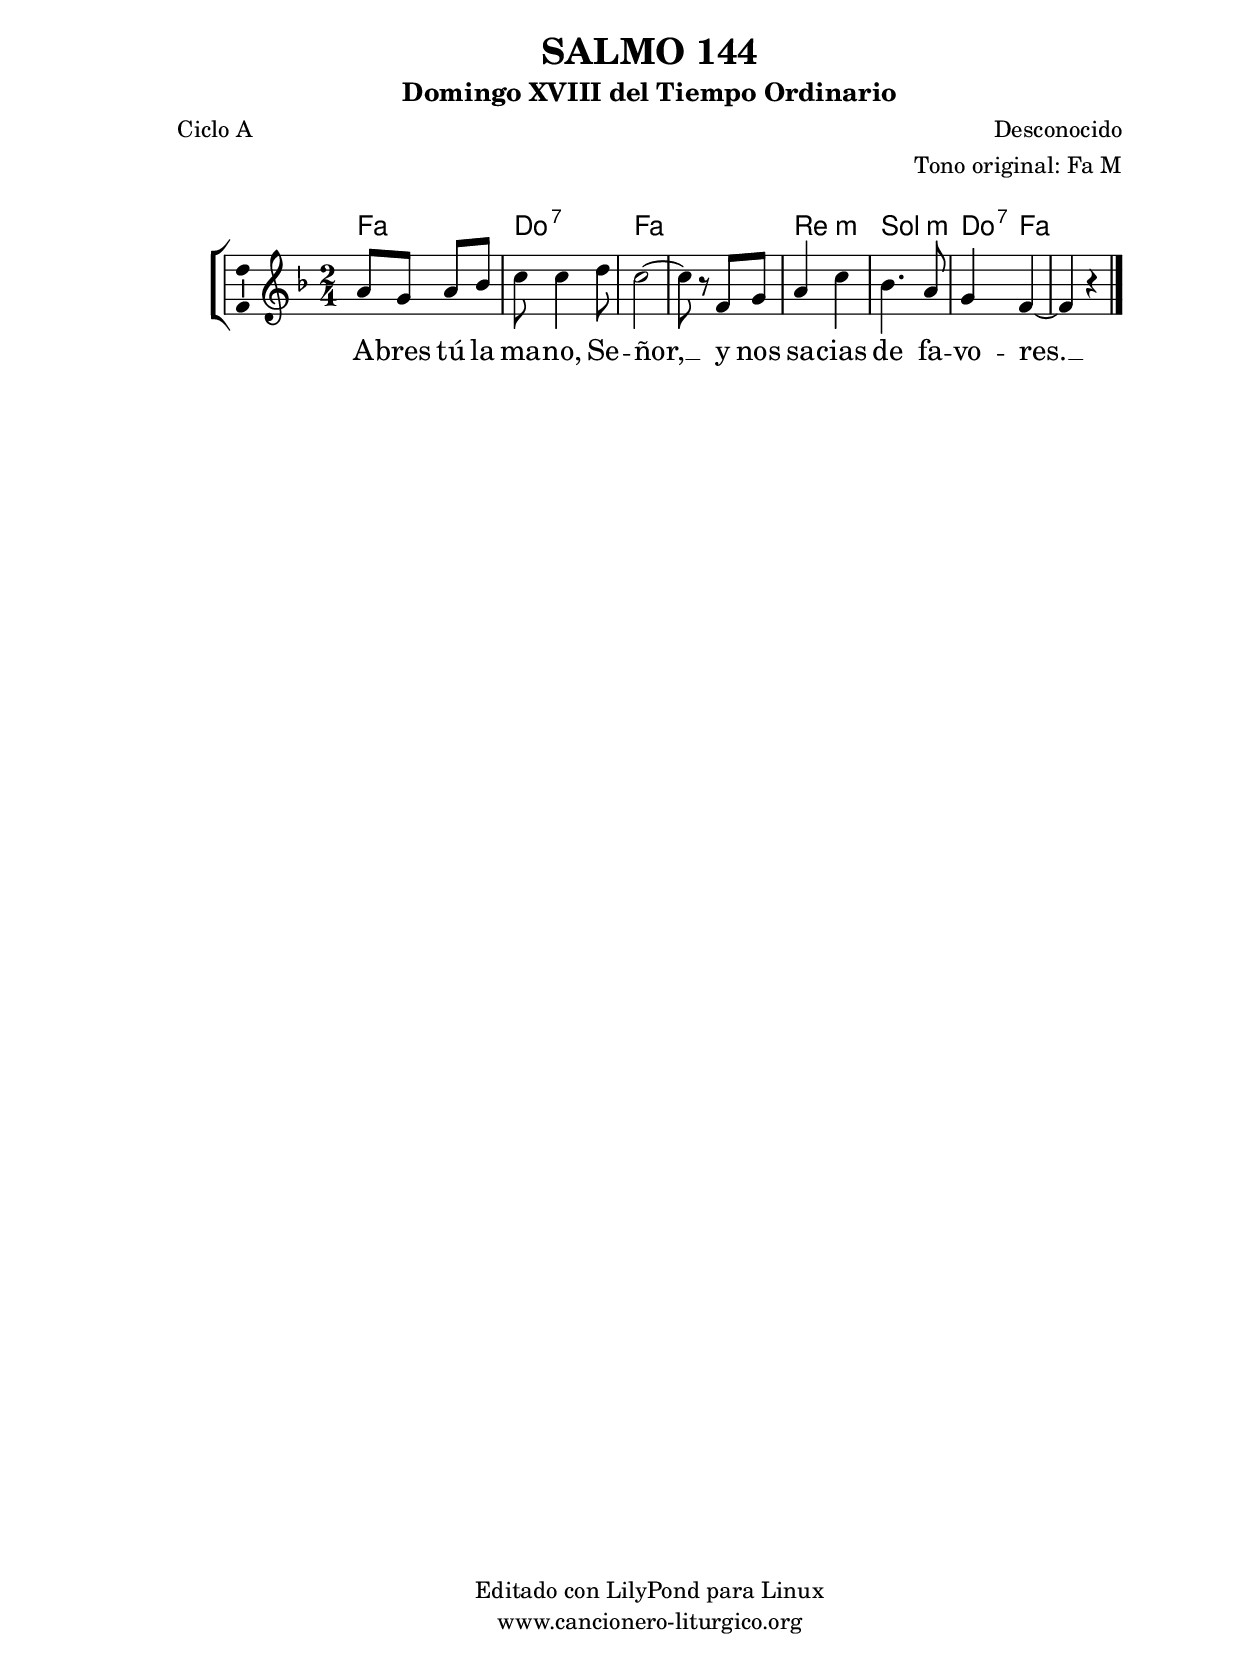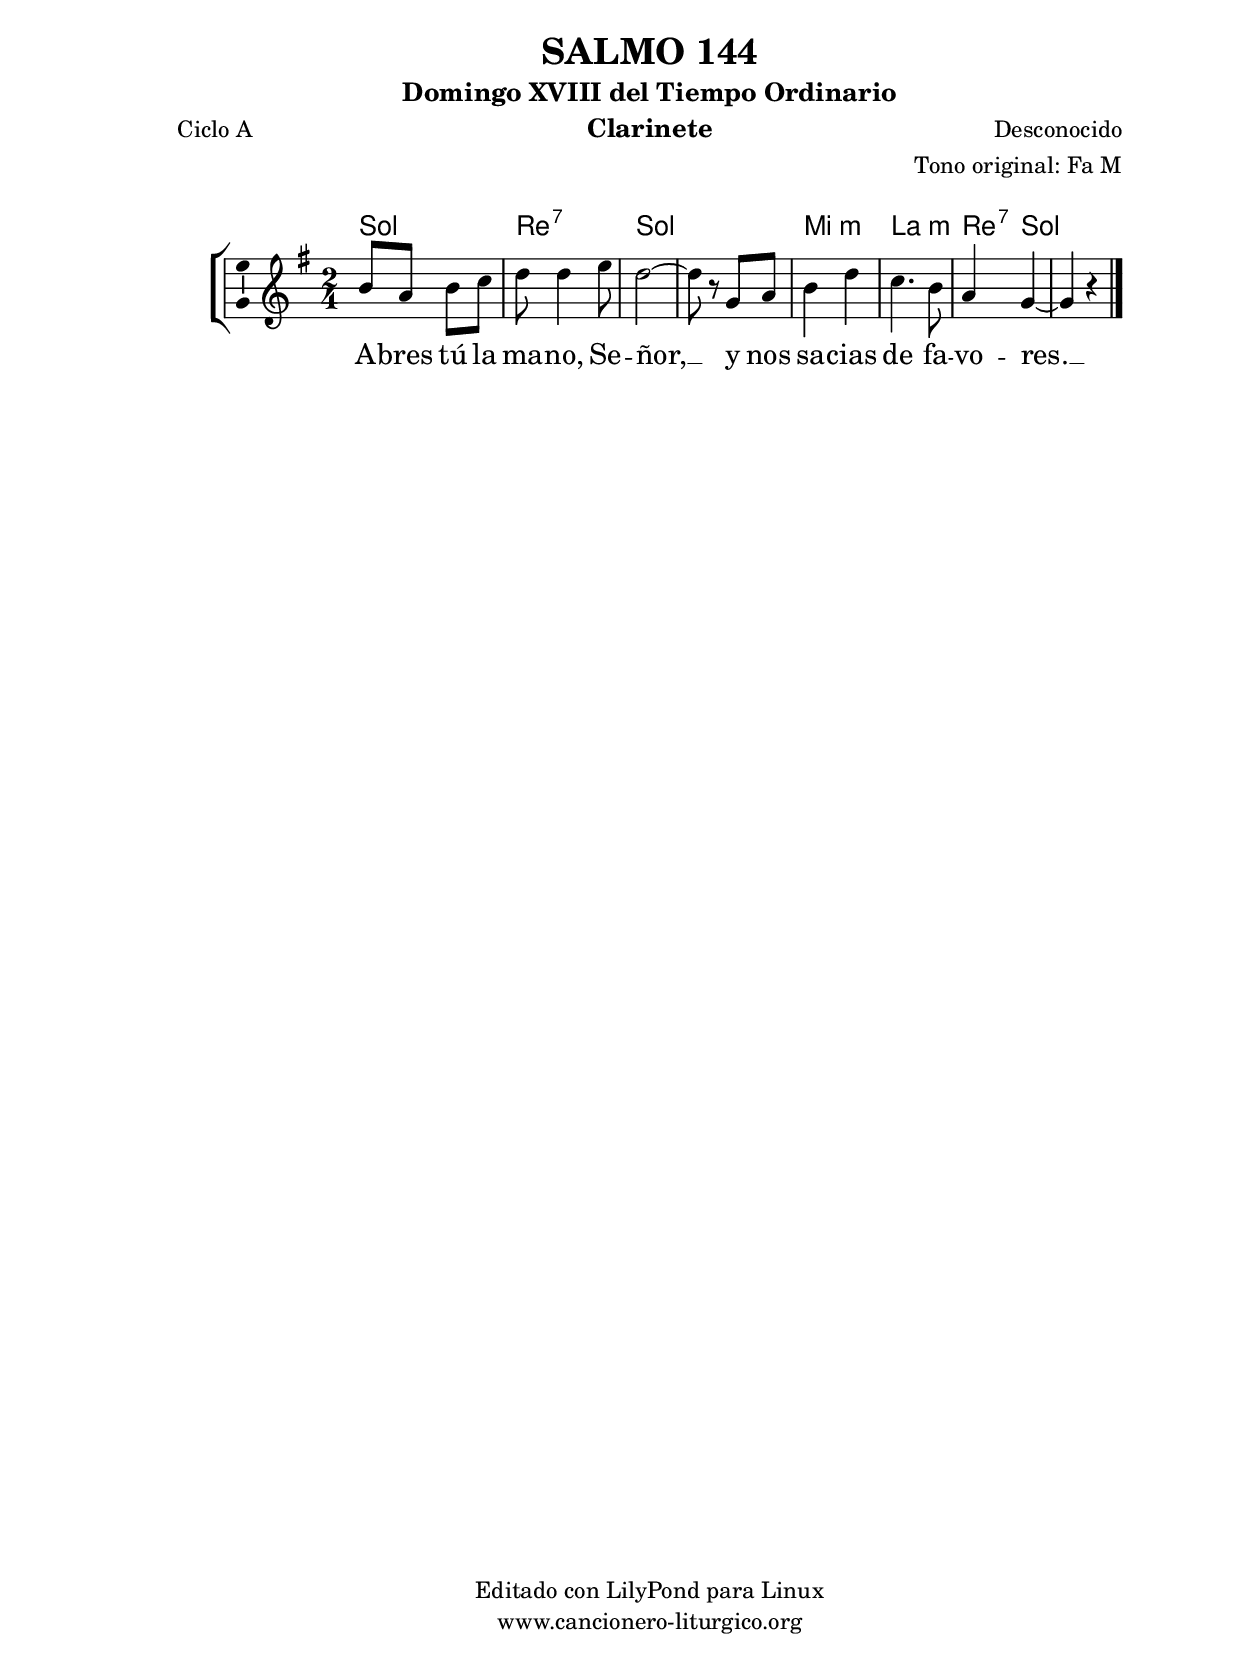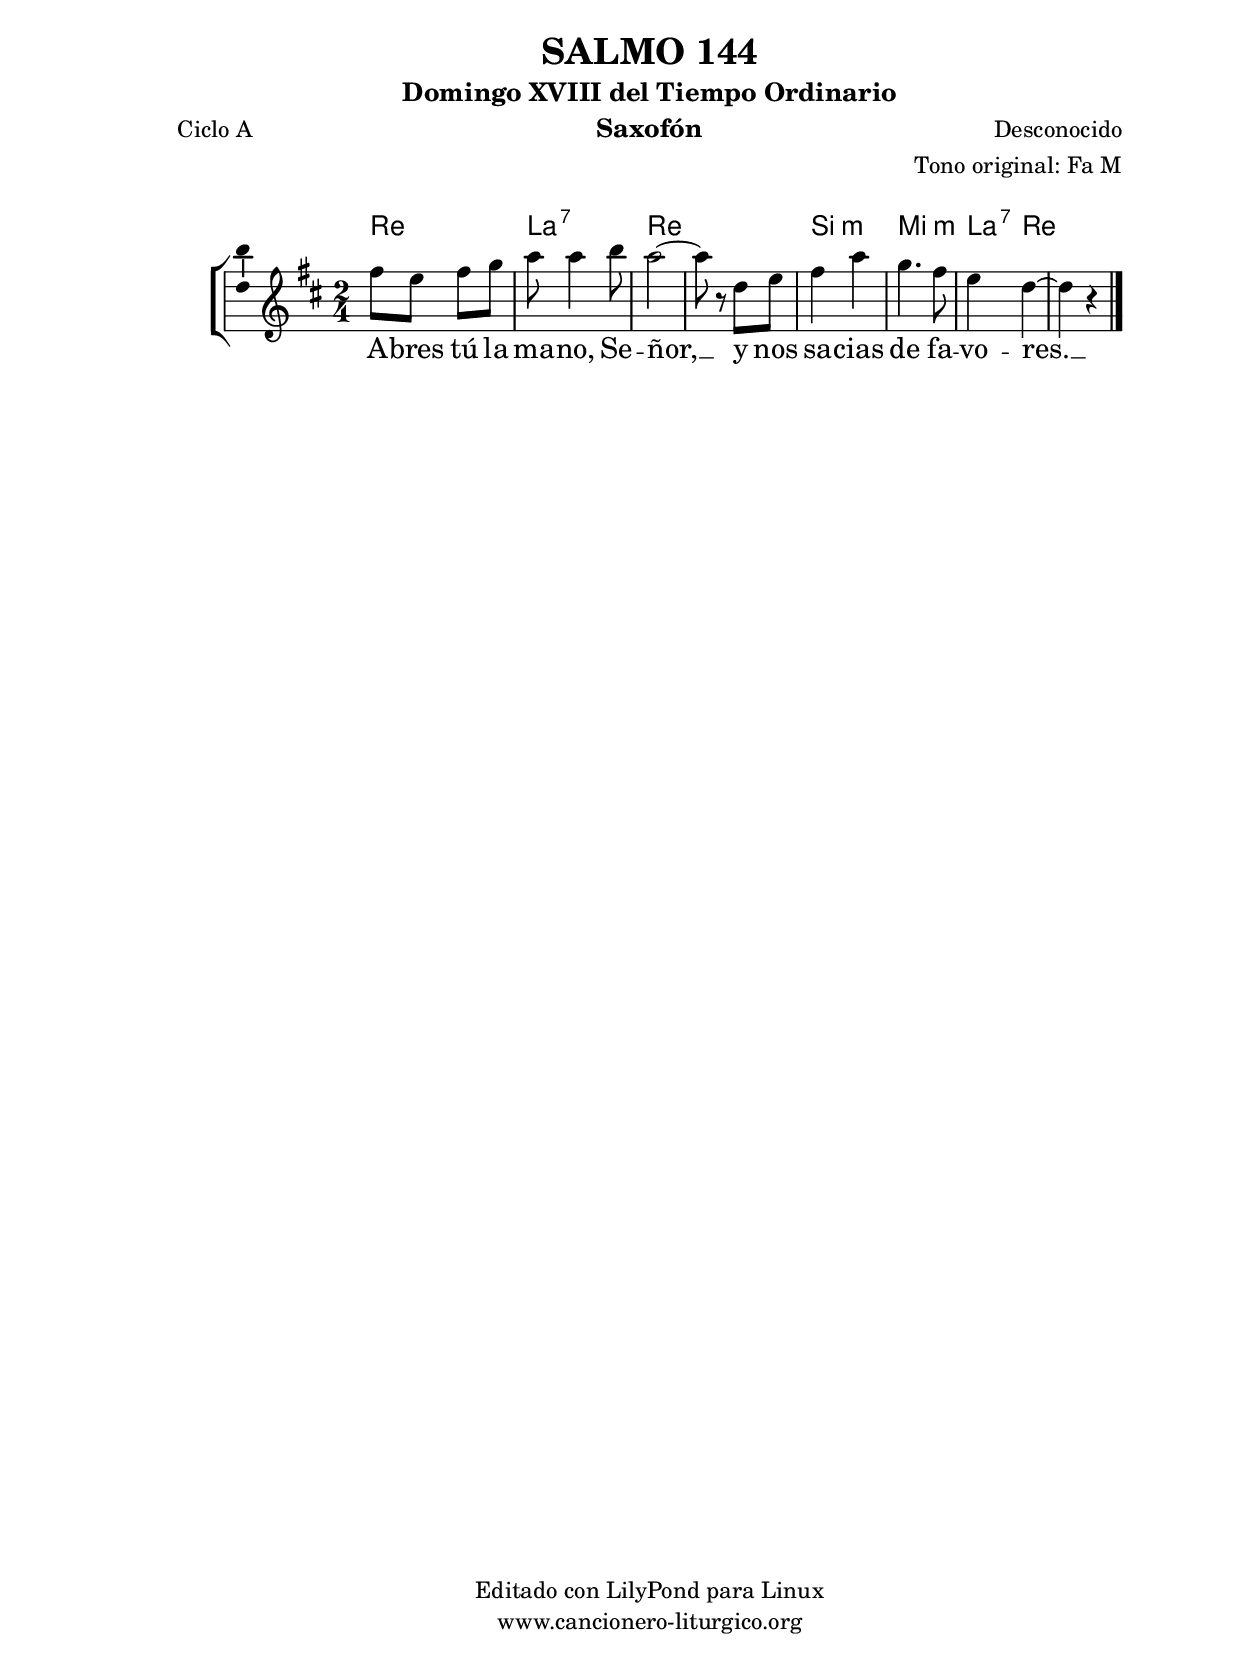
%
%para convertir .midi en .wav:
%timidity filename.midi -Ow -o finename.wav
%
%
%Para convertir de .wav a .mp3:
%lame -h -m j filename.wav
%
%
%para escuchar el midi:
%timidity nombrefichero.midi
%


%versión de lilypond para la que se ha escrito esta partitura:
\version "2.16.0"

	%Tamaño papel
	#(set-default-paper-size "a4")
	%Tamaño partitura
	#(set-global-staff-size 20)
	%No responde al pulsar sobre una nota
	#(ly:set-option 'point-and-click #f)

%parámetros del encabezamiento:
\header {
	title = "SALMO 144"
	subtitle = "Domingo XVIII del Tiempo Ordinario"
	composer = "Desconocido"
	poet = "Ciclo A"
	meter = ""
	arranger = "Tono original: Fa M"
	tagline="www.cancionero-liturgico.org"
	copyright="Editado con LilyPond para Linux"
	tiempo = "Ordinario"
	usos = "Salmo"
	letra = "Abres tú la mano, Señor, y nos sacias de favores."
	}

%parámetros asociados al papel:
\paper  {
	oddHeaderMarkup = \markup {\fill-line { \on-the-fly #not-first-page \fromproperty #'header:title \on-the-fly #not-first-page \fromproperty #'header:composer }}
	evenHeaderMarkup = \markup {\fill-line { \fromproperty #'header:composer \fromproperty #'header:title }}
	#(set-paper-size "a4")
	print-page-number = ##f
	first-page-number = 1
	print-first-page-number = ##f
%	head-separation = 3.0 \cm
	top-margin = 2.0 \cm
	bottom-margin = 0.5\cm
%%%	bottom-margin = -1.0\cm
	left-margin = 3.0 \cm
	line-width = 16.0 \cm 
	indent = 8\mm
	interscoreline = 2.\mm
	between-system-space = 15\mm
%	para que las partituras no llenen la hoja:
	ragged-bottom = ##t
%	idem para la última hoja:
	ragged-last-bottom = ##f
%	para que las partituras llenen el ancho del papel:
	ragged-last = ##f
	after-title-space = 2.5 \cm
%page-count=1
%system-count=8

	%Flexible Vertical Spacing
%	markup-markup-spacing =
%	#'((basic-distance . 15) (minimum-distance . 15) (padding . 3))
	markup-system-spacing =
	#'((basic-distance . 15) (minimum-distance . 15) (padding . 3))
	system-system-spacing =
	#'((basic-distance . 15) (minimum-distance . 15) (padding . 3))
	score-system-spacing =
	#'((basic-distance . 15) (minimum-distance . 15) (padding . 5))
%	top-system-spacing = % header
%	#'((basic-distance . 8) (minimum-distance . 0) (padding . 3))
%	top-markup-spacing =
%	#'((basic-distance . 20) (minimum-distance . 20) (padding . 3))
	last-bottom-spacing = % footer
	#'((basic-distance . 5) (minimum-distance . 5) (padding . 3))
%	score-markup-spacing =
%	#'((basic-distance . 16) (minimum-distance . 13) (padding . 3))

	}


%parámetros que afectan a toda la partitura:
global =  {
	%clave de sol (G):
	\clef G
	%armadura:
%%%	\transpose c ees
	\key f \major
	\tempo 4=90
	\set Score.tempoHideNote = ##t
	}


acordes = {
	\italianChords
	\chordmode {
%%%	\transpose c ees
{

f2 c:7 f f d:m g:m c4:7 f s2

	}
	}
}

melodia = 
%%%	\transpose c ees
{
	\relative c''{
	\time 2/4

a8 g a bes
c8 c4 d8
c2~
c8 r8 f, g
a4 c
bes4. a8
g4 f~
f4 r4

\bar "|."
}
}

texto = \lyricmode {
A -- bres tú la ma -- no, Se -- ñor, __
y nos sa -- cias de fa -- vo -- res. __
	}


acordesStaff = \context ChordNames = acordesStaff <<
	\set chordChanges = ##t
	\acordes
	>>


vozStaff = \context Voice = vozStaff
\with {\consists "Ambitus_engraver"}
<<
%	\set Staff.instrumentName = ""
%	\set Staff.shortInstrumentName = ""
%	\set Staff.midiInstrument = #"clarinet"
%	\set Staff.midiInstrument = #"cello"
%	\set Staff.midiInstrument = #"flute"
	\set Staff.midiInstrument = #"electric guitar (jazz)"
%	\set Staff.midiInstrument = #"english horn"
%	\set Staff.midiInstrument = #"violin"
%	\set Staff.midiInstrument = #"glockenspiel"
	\set Staff.midiMinimumVolume = #0.7
	\set Staff.midiMaximumVolume = #0.9
	\global
	\melodia
	>>


textoStaff = \context Lyrics = textoStaff <<
	\lyricsto vozStaff \texto
	>>

\book {
	\score {
		\context ChoirStaff {
			\override StaffGroup.SystemStartBracket #'collapse-height = #1
			\override Score.SystemStartBar #'collapse-height = #1
			<<
			\acordesStaff
			\vozStaff
			\textoStaff
			>>
			}
		\layout {
	    		\context {
				\Lyrics
				\override LyricText #'font-size = #2
				}
	   		 \context {
				\Score
				%fontSize = #3
				\override StaffSymbol #'staff-space = #(magstep +3)
				%\override Beam #'thickness = #0.55
				%\override SpacingSpanner #'spacing-increment = #1.0
				%\override Slur #'height-limit = #1.5
				}
			}
		}
	\score {
		\unfoldRepeats
		\context ChoirStaff {
			<<
			\acordesStaff
			\vozStaff
			>>
			}
		\midi {
	  		\context {
	  			\Score
				tempoWholesPerMinute = #(ly:make-moment 70 4)
				}
			}
		}
	}

%Partitura para clarinete
#(define output-suffix "C")
\book {
	\header{
		instrument = "Clarinete"
		}
	\score {
		\context ChoirStaff {
			\override StaffGroup.SystemStartBracket #'collapse-height = #1
			\override Score.SystemStartBar #'collapse-height = #1
\transpose c d
			<<
			\acordesStaff
			\vozStaff
			\textoStaff
			>>
			}
		\layout {
	    		\context {
				\Lyrics
				\override LyricText #'font-size = #2
				}
	   		 \context {
				\Score
				%fontSize = #3
				\override StaffSymbol #'staff-space = #(magstep +3)
				%\override Beam #'thickness = #0.55
				%\override SpacingSpanner #'spacing-increment = #1.0
				%\override Slur #'height-limit = #1.5
				}
			}
		}
	}

%Partitura para saxofón
#(define output-suffix "S")
\book {
	\header{
		instrument = "Saxofón"
		}
	\score {
		\context ChoirStaff {
			\override StaffGroup.SystemStartBracket #'collapse-height = #1
			\override Score.SystemStartBar #'collapse-height = #1
\transpose c a
			<<
			\acordesStaff
			\vozStaff
			\textoStaff
			>>
			}
		\layout {
	    		\context {
				\Lyrics
				\override LyricText #'font-size = #2
				}
	   		 \context {
				\Score
				%fontSize = #3
				\override StaffSymbol #'staff-space = #(magstep +3)
				%\override Beam #'thickness = #0.55
				%\override SpacingSpanner #'spacing-increment = #1.0
				%\override Slur #'height-limit = #1.5
				}
			}
		}
	}

